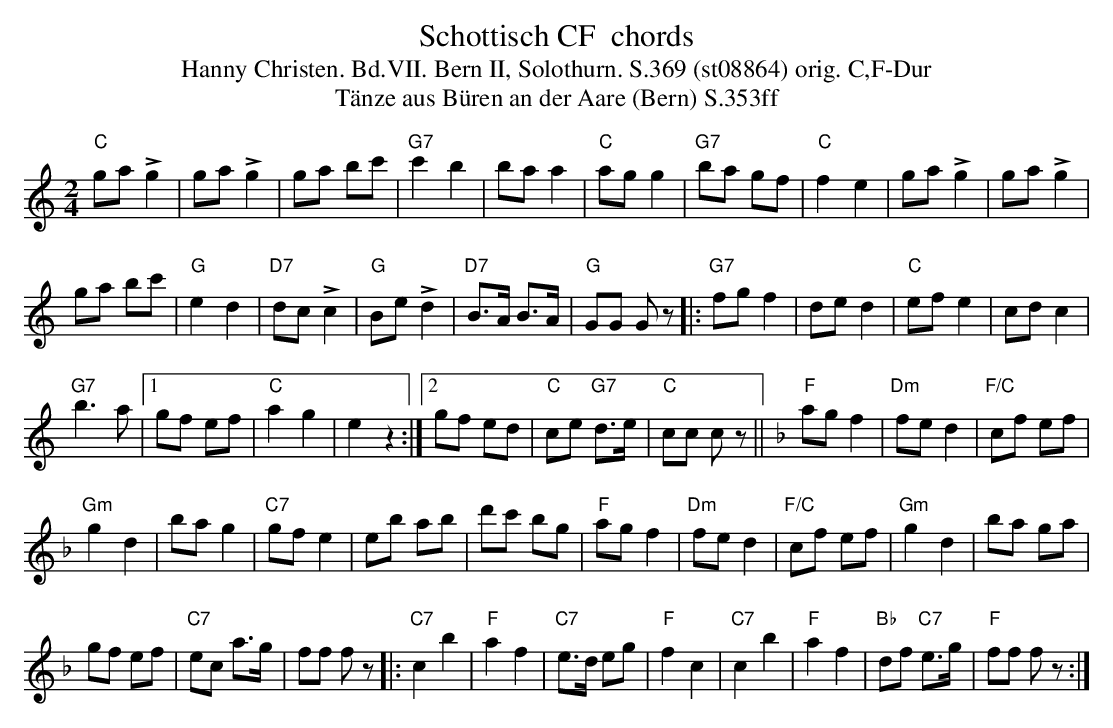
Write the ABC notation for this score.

X:1
T: Schottisch CF  chords
T:Hanny Christen. Bd.VII. Bern II, Solothurn. S.369 (st08864) orig. C,F-Dur
T: T\"anze aus B\"uren an der Aare (Bern) S.353ff
M:2/4
L:1/8
K:C %%MIDI gchordon
"C"ga +>+g2 | ga +>+g2 | ga bc' | "G7"c'2b2 | baa2 | "C"agg2 | "G7"ba gf | "C"f2e2 | ga +>+g2 |ga +>+g2 |
ga bc' | "G"e2d2 | "D7"dc +>+c2 | "G"Be +>+d2 | "D7"B>A B>A | "G"GG Gz |: "G7"fgf2 | ded2 | "C"efe2 | cdc2 |
"G7"b3a |1 gf ef | "C"a2g2 | e2z2 :|2 gf ed | "C"ce "G7"d>e | "C"cc cz || [K:F] "F"agf2 | "Dm"fed2 | "F/C"cf ef |
"Gm"g2d2 | ba g2 | "C7"gf e2 | eb ab | d'c' bg | "F"ag f2 | "Dm"fed2 | "F/C"cf ef | "Gm"g2d2 | ba ga |
gf ef | "C7"ec a>g | ff fz |: "C7"c2b2 | "F"a2 f2 | "C7"e>d eg | "F"f2c2 | "C7"c2b2 | "F"a2f2 | "Bb"df "C7"e>g | "F"ff fz :|
